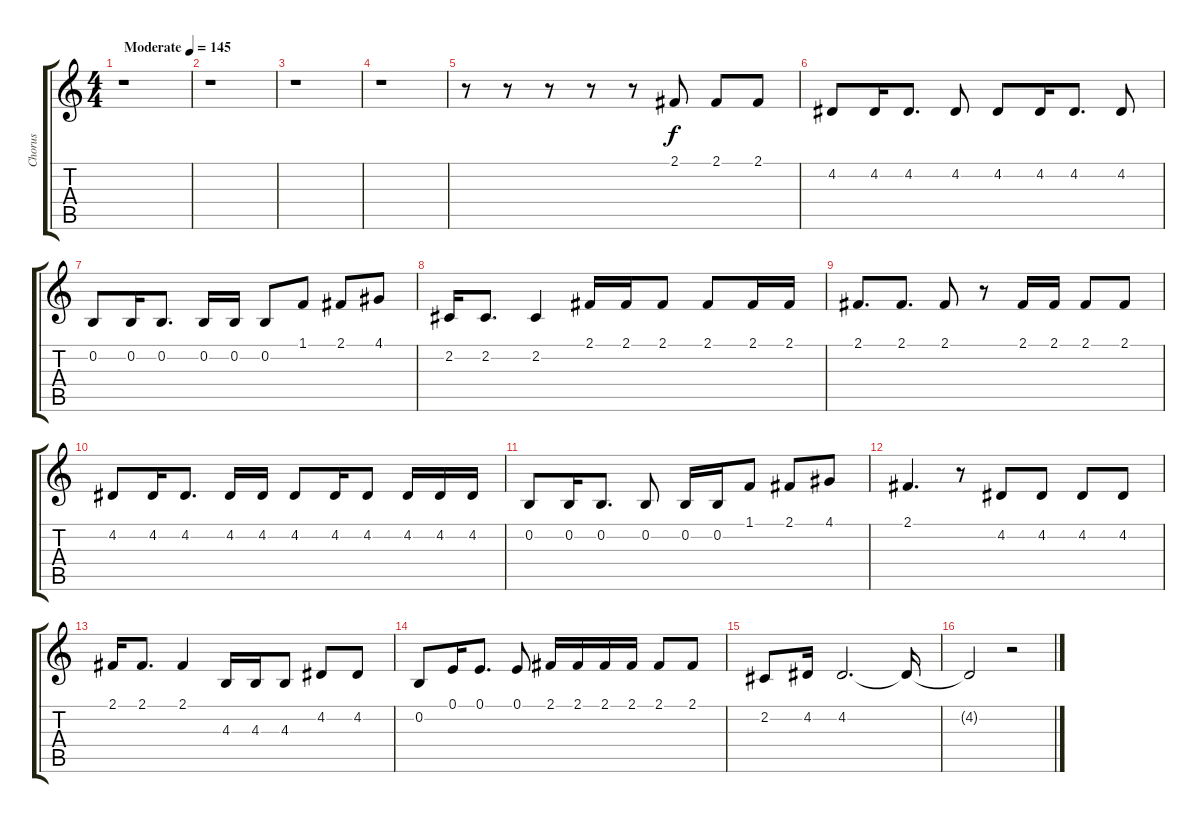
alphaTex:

\track ("Chorus" "Chorus") {instrument lead2sawtooth}
\staff {score tabs}
\tuning (E4 B3 G3 D3 A2 E2) {hide}
\ts (4 4)
\tempo (145 "Moderate")
\clef g2
\ks c
r.1{dy f instrument lead2sawtooth} |
r.1 |
r.1 |
r.1 |
r.8 r.8 r.8 r.8 r.8 2.1.8 2.1.8 2.1.8 |
4.2.8 4.2.16 4.2.8{d} 4.2.8 4.2.8 4.2.16 4.2.8{d} 4.2.8 |
0.2.8 0.2.16 0.2.8{d} 0.2.16 0.2.16 0.2.8 1.1.8 2.1.8 4.1.8 |
2.2.16 2.2.8{d} 2.2.4 2.1.16 2.1.16 2.1.8 2.1.8 2.1.16 2.1.16 |
2.1.8{d} 2.1.8{d} 2.1.8 r.8 2.1.16 2.1.16 2.1.8 2.1.8 |
4.2.8 4.2.16 4.2.8{d} 4.2.16 4.2.16 4.2.8 4.2.16 4.2.8 4.2.16 4.2.16 4.2.16 |
0.2.8 0.2.16 0.2.8{d} 0.2.8 0.2.16 0.2.16 1.1.8 2.1.8 4.1.8 |
2.1.4{d} r.8 4.2.8 4.2.8 4.2.8 4.2.8 |
2.1.16 2.1.8{d} 2.1.4 4.3.16 4.3.16 4.3.8 4.2.8 4.2.8 |
0.2.8 0.1.16 0.1.8{d} 0.1.8 2.1.16 2.1.16 2.1.16 2.1.16 2.1.8 2.1.8 |
2.2.8 4.2.16 4.2.2{d} 4.2{t}.16 |
4.2{t}.2 r.2
